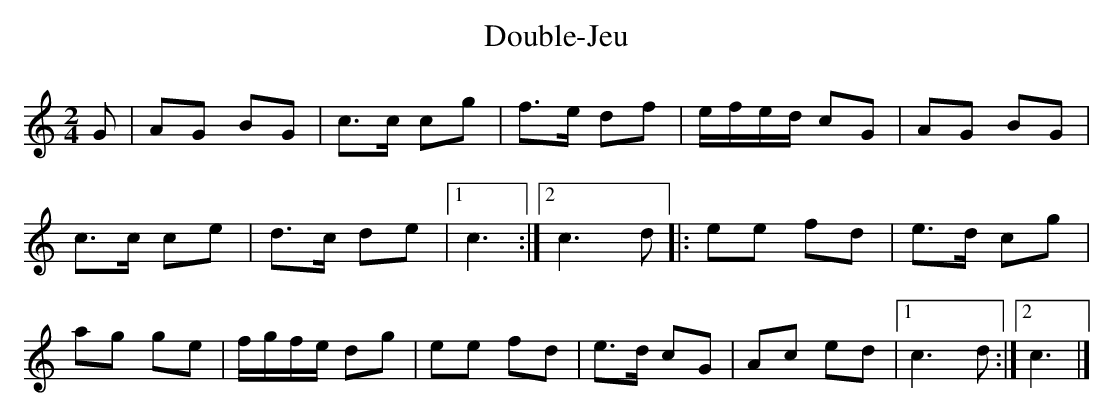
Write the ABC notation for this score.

X:1
T:Double-Jeu
L:1/8
M:2/4
K:C major
G|AG BG|c>c cg|f>e df|e/f/e/d/ cG|AG BG|
c>c ce|d>c de|1c3:|2c3 d|:ee fd|e>d cg|
ag ge|f/g/f/e/ dg|ee fd|e>d cG|Ac ed|1c3 d:|2c3|]
